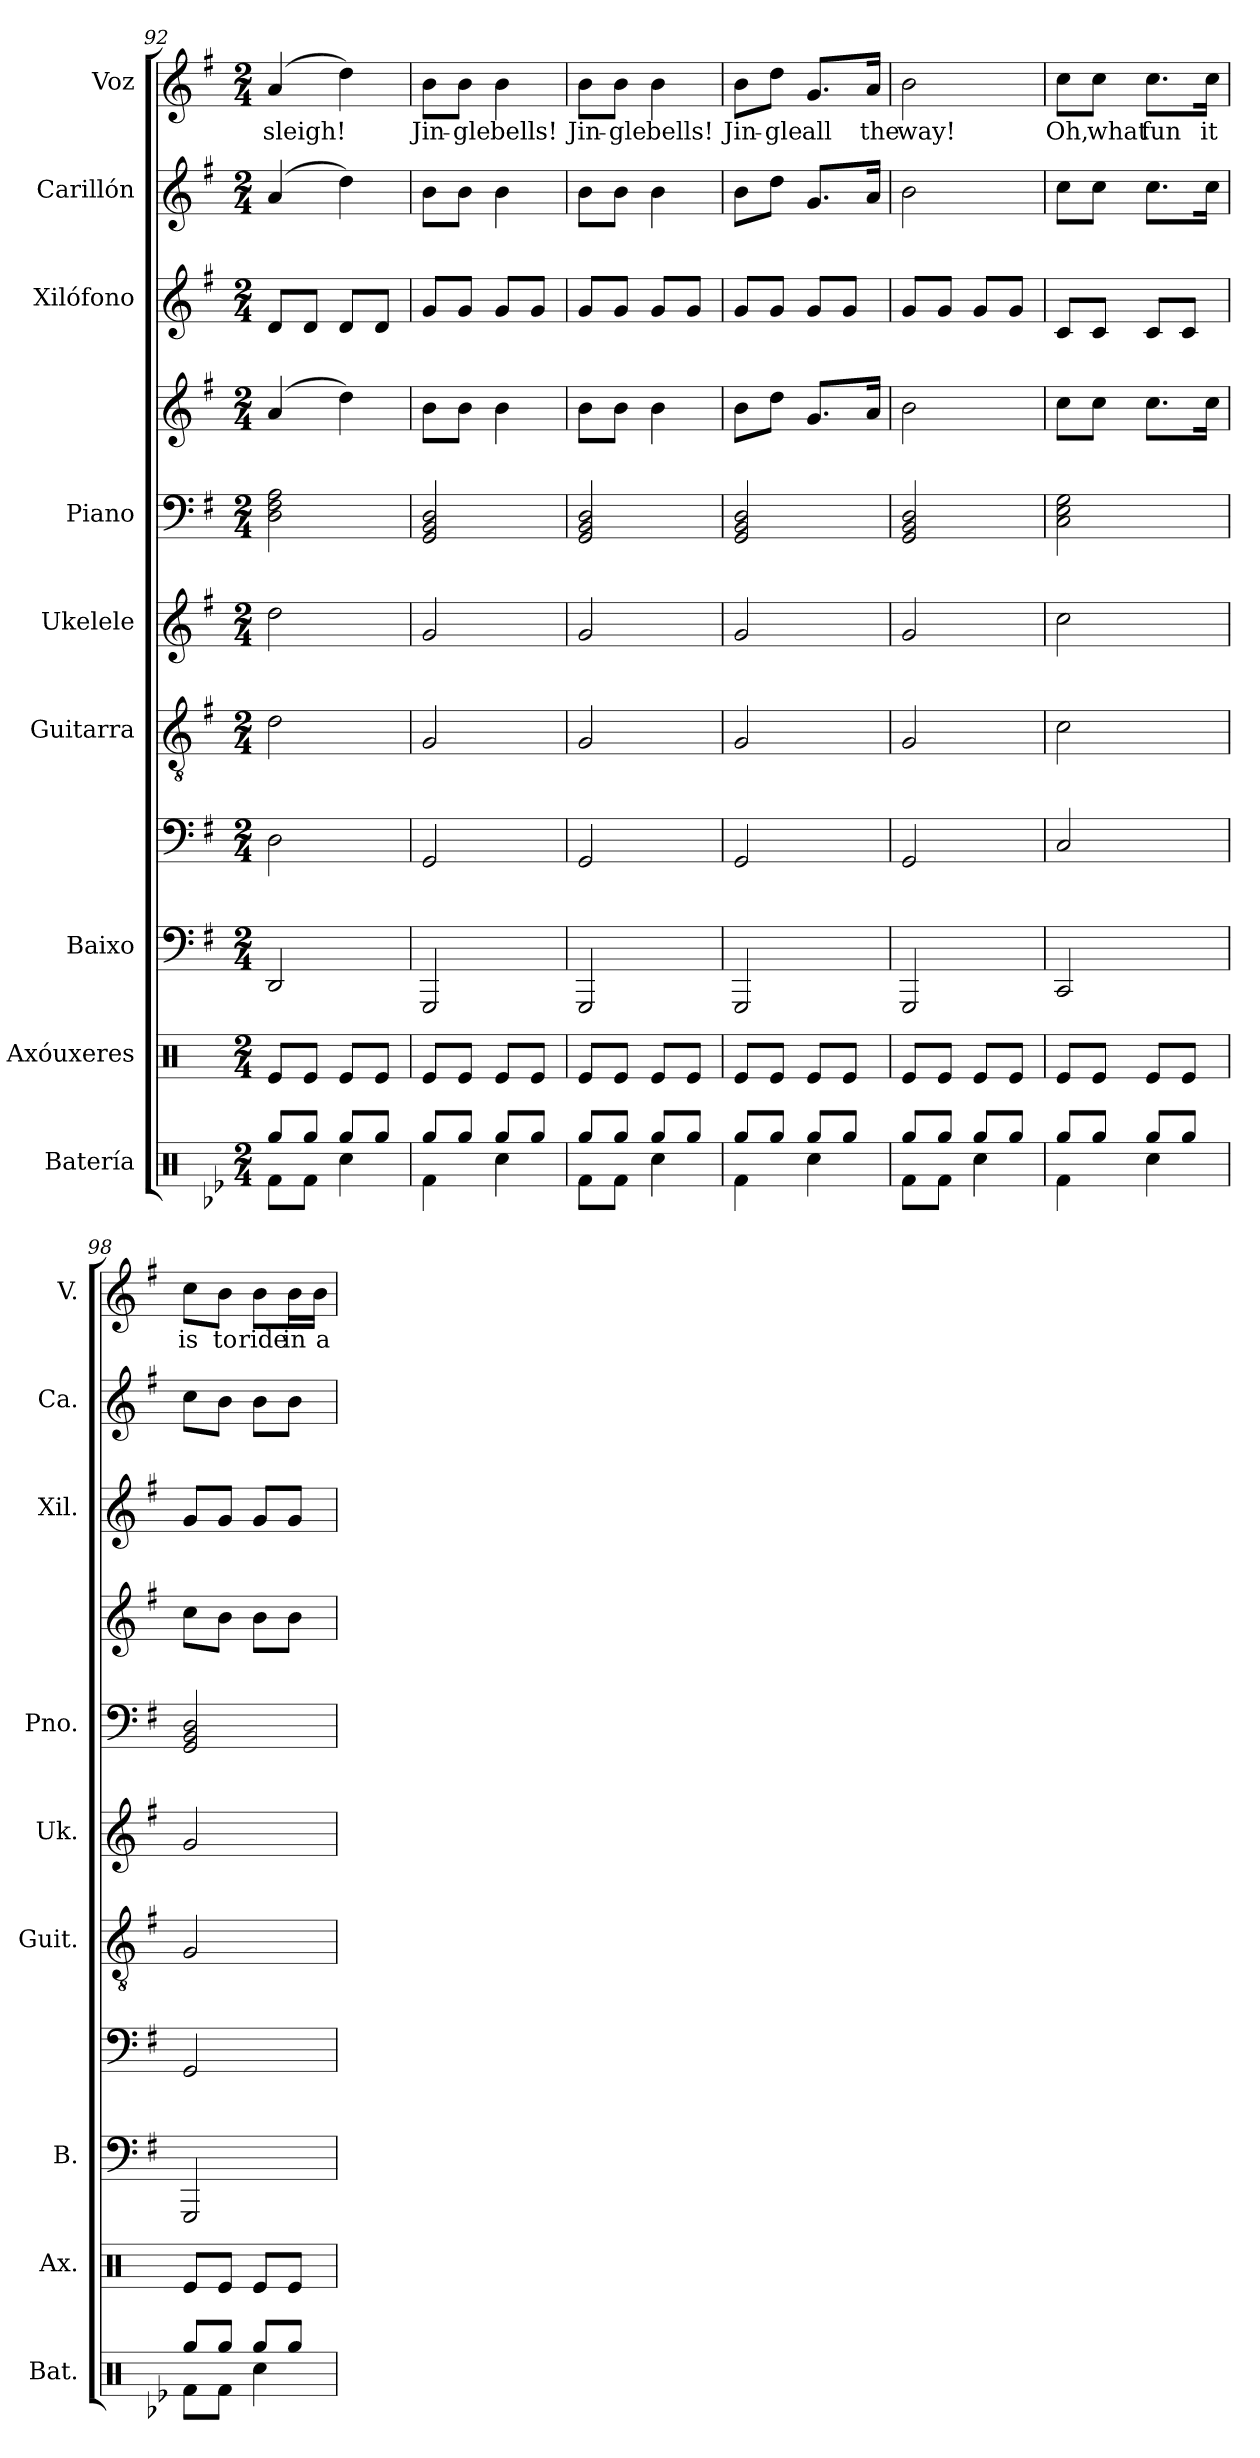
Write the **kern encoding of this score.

**kern	**kern	**kern	**kern	**kern	**kern	**kern	**kern	**kern	**kern	**kern	**text
*part9	*part8	*part7	*part7	*part6	*part5	*part4	*part4	*part3	*part2	*part1	*part1
*staff11	*staff10	*staff9	*staff8	*staff7	*staff6	*staff5	*staff4	*staff3	*staff2	*staff1	*staff1
*I"Batería	*I"Axóuxeres	*I"Baixo	*	*I"Guitarra	*I"Ukelele	*I"Piano	*	*I"Xilófono	*I"Carillón	*I"Voz	*
*I'Bat.	*I'Ax.	*I'B.	*	*I'Guit.	*I'Uk.	*I'Pno.	*	*I'Xil.	*I'Ca.	*I'V.	*
*clefX	*clefX	*	*clefF4	*clefGv2	*clefG2	*clefF4	*clefG2	*clefG2	*clefG2	*clefG2	*
*	*	*ITrd7c12	*ITrd7c12	*	*	*	*	*ITrd-7c-12	*ITrd-14c-24	*	*
*k[b-e-]	*k[]	*k[f#]	*k[f#]	*k[f#]	*k[f#]	*k[f#]	*k[f#]	*k[f#]	*k[f#]	*k[f#]	*
*M2/4	*M2/4	*M2/4	*M2/4	*M2/4	*M2/4	*M2/4	*M2/4	*M2/4	*M2/4	*M2/4	*
=92	=92	=92	=92	=92	=92	=92	=92	=92	=92	=92	=92
*^	*	*	*	*	*	*	*	*	*	*	*
!	!	!	!	!	!	!	!	!	!	!	!	!LO:LY:b
8Rgg/L	8Rf\L	8Re/L	2DDD	2DD\	2d\	2dd\	2D\ 2F#\ 2A\	(>4a/	8dd/L	(>4aaa/	(>4a/	sleigh!
8Rgg/J	8Rf\J	8Re/J	.	.	.	.	.	.	8dd/J	.	.	.
8Rgg/L	4Rcc\	8Re/L	.	.	.	.	.	4dd\)	8dd/L	4dddd\)	4dd\)	.
8Rgg/J	.	8Re/J	.	.	.	.	.	.	8dd/J	.	.	.
=93	=93	=93	=93	=93	=93	=93	=93	=93	=93	=93	=93	=93
!	!	!	!	!	!	!	!	!	!	!	!	!LO:LY:b
8Rgg/L	4Rf\	8Re/L	2GGGG	2GGG/	2G/	2g/	2GG/ 2BB/ 2D/	8b\L	8gg/L	8bbb\L	8b\L	Jin-
!	!	!	!	!	!	!	!	!	!	!	!	!LO:LY:b
8Rgg/J	.	8Re/J	.	.	.	.	.	8b\J	8gg/J	8bbb\J	8b\J	-gle
!	!	!	!	!	!	!	!	!	!	!	!	!LO:LY:b
8Rgg/L	4Rcc\	8Re/L	.	.	.	.	.	4b\	8gg/L	4bbb\	4b\	bells!
8Rgg/J	.	8Re/J	.	.	.	.	.	.	8gg/J	.	.	.
!!LO:PB:g=z
=94	=94	=94	=94	=94	=94	=94	=94	=94	=94	=94	=94	=94
!	!	!	!	!	!	!	!	!	!	!	!	!LO:LY:b
8Rgg/L	8Rf\L	8Re/L	2GGGG	2GGG/	2G/	2g/	2GG/ 2BB/ 2D/	8b\L	8gg/L	8bbb\L	8b\L	Jin-
!	!	!	!	!	!	!	!	!	!	!	!	!LO:LY:b
8Rgg/J	8Rf\J	8Re/J	.	.	.	.	.	8b\J	8gg/J	8bbb\J	8b\J	-gle
!	!	!	!	!	!	!	!	!	!	!	!	!LO:LY:b
8Rgg/L	4Rcc\	8Re/L	.	.	.	.	.	4b\	8gg/L	4bbb\	4b\	bells!
8Rgg/J	.	8Re/J	.	.	.	.	.	.	8gg/J	.	.	.
=95	=95	=95	=95	=95	=95	=95	=95	=95	=95	=95	=95	=95
!	!	!	!	!	!	!	!	!	!	!	!	!LO:LY:b
8Rgg/L	4Rf\	8Re/L	2GGGG	2GGG/	2G/	2g/	2GG/ 2BB/ 2D/	8b\L	8gg/L	8bbb\L	8b\L	Jin-
!	!	!	!	!	!	!	!	!	!	!	!	!LO:LY:b
8Rgg/J	.	8Re/J	.	.	.	.	.	8dd\J	8gg/J	8dddd\J	8dd\J	-gle
!	!	!	!	!	!	!	!	!	!	!	!	!LO:LY:b
8Rgg/L	4Rcc\	8Re/L	.	.	.	.	.	8.g/L	8gg/L	8.ggg/L	8.g/L	all
8Rgg/J	.	8Re/J	.	.	.	.	.	.	8gg/J	.	.	.
!	!	!	!	!	!	!	!	!	!	!	!	!LO:LY:b
.	.	.	.	.	.	.	.	16a/Jk	.	16aaa/Jk	16a/Jk	the
=96	=96	=96	=96	=96	=96	=96	=96	=96	=96	=96	=96	=96
!	!	!	!	!	!	!	!	!	!	!	!	!LO:LY:b
8Rgg/L	8Rf\L	8Re/L	2GGGG	2GGG/	2G/	2g/	2GG/ 2BB/ 2D/	2b\	8gg/L	2bbb\	2b\	way!
8Rgg/J	8Rf\J	8Re/J	.	.	.	.	.	.	8gg/J	.	.	.
8Rgg/L	4Rcc\	8Re/L	.	.	.	.	.	.	8gg/L	.	.	.
8Rgg/J	.	8Re/J	.	.	.	.	.	.	8gg/J	.	.	.
=97	=97	=97	=97	=97	=97	=97	=97	=97	=97	=97	=97	=97
!	!	!	!	!	!	!	!	!	!	!	!	!LO:LY:b
8Rgg/L	4Rf\	8Re/L	2CCC	2CC/	2c\	2cc\	2C\ 2E\ 2G\	8cc\L	8cc/L	8cccc\L	8cc\L	Oh,
!	!	!	!	!	!	!	!	!	!	!	!	!LO:LY:b
8Rgg/J	.	8Re/J	.	.	.	.	.	8cc\J	8cc/J	8cccc\J	8cc\J	what
!	!	!	!	!	!	!	!	!	!	!	!	!LO:LY:b
8Rgg/L	4Rcc\	8Re/L	.	.	.	.	.	8.cc\L	8cc/L	8.cccc\L	8.cc\L	fun
8Rgg/J	.	8Re/J	.	.	.	.	.	.	8cc/J	.	.	.
!	!	!	!	!	!	!	!	!	!	!	!	!LO:LY:b
.	.	.	.	.	.	.	.	16cc\Jk	.	16cccc\Jk	16cc\Jk	it
=98	=98	=98	=98	=98	=98	=98	=98	=98	=98	=98	=98	=98
!	!	!	!	!	!	!	!	!	!	!	!	!LO:LY:b
8Rgg/L	8Rf\L	8Re/L	2GGGG	2GGG/	2G/	2g/	2GG/ 2BB/ 2D/	8cc\L	8gg/L	8cccc\L	8cc\L	is
!	!	!	!	!	!	!	!	!	!	!	!	!LO:LY:b
8Rgg/J	8Rf\J	8Re/J	.	.	.	.	.	8b\J	8gg/J	8bbb\J	8b\J	to
!	!	!	!	!	!	!	!	!	!	!	!	!LO:LY:b
8Rgg/L	4Rcc\	8Re/L	.	.	.	.	.	8b\L	8gg/L	8bbb\L	8b\L	ride
!	!	!	!	!	!	!	!	!	!	!	!	!LO:LY:b
8Rgg/J	.	8Re/J	.	.	.	.	.	8b\J	8gg/J	8bbb\J	16b\L	in
!	!	!	!	!	!	!	!	!	!	!	!	!LO:LY:b
.	.	.	.	.	.	.	.	.	.	.	16b\JJ	a
*v	*v	*	*	*	*	*	*	*	*	*	*	*
=	=	=	=	=	=	=	=	=	=	=	=
*-	*-	*-	*-	*-	*-	*-	*-	*-	*-	*-	*-
